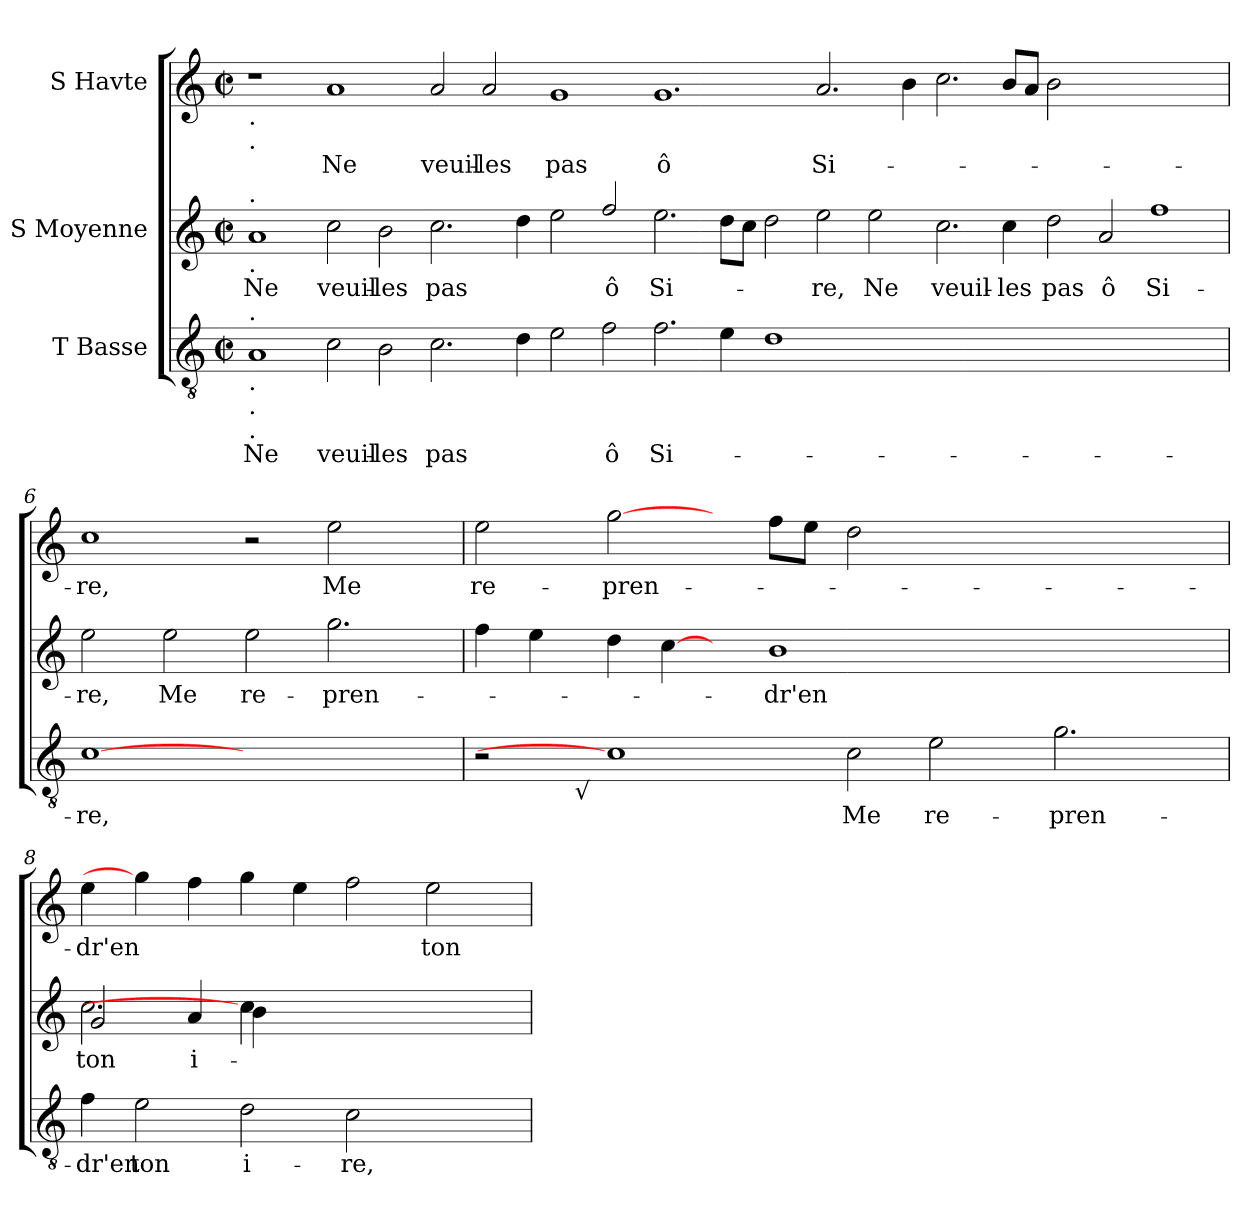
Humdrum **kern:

**kern	**text	**kern	**text	**kern	**text
*part3	*part3	*part2	*part2	*part1	*part1
*staff3	*staff3	*staff2	*staff2	*staff1	*staff1
*I"T  Basse	*	*I"S  Moyenne	*	*I"S  Havte	*
!!LO:PB:g=z
*stria5	*	*stria5	*	*stria5	*
*clefGv2	*	*clefG2	*	*clefG2	*
*M2/2	*	*M2/2	*	*M2/2	*
*met(c|)	*	*met(c|)	*	*met(c|)	*
=1	=1	=1	=1	=1	=1
!	!	!	!	!LO:TX:b:t=.	!
!	!	!	!	!LO:TX:b:t=.	!
!	!	!LO:TX:b:t=.	!	!	!
!	!	!LO:TX:a:t=.	!	!	!
!LO:TX:b:t=.	!	!	!	!	!
!LO:TX:a:t=.	!	!	!	!	!
!LO:TX:b:t=.	!	!	!	!	!
!LO:TX:b:t=.	!	!	!	!	!
!	!LO:LY:b:cj	!	!LO:LY:b:cj	!	!
1A	Ne	1a	Ne	1r	.
!	!LO:LY:b:cj	!	!LO:LY:b:cj	!	!LO:LY:b:cj
2c\	veuil-	2cc\	veuil-	1a	Ne
!	!LO:LY:b:cj	!	!LO:LY:b:rj	!	!
2B\	-les	2b\	-les	.	.
!	!LO:LY:b	!	!LO:LY:b	!	!LO:LY:b:cj
2.c\	pas	2.cc\	pas	2a/	veuil-
!	!	!	!	!	!LO:LY:b:rj
.	.	.	.	2a/	-les
4d\	.	4dd\	.	.	.
!	!	!	!	!	!LO:LY:b:cj
2e\	.	2ee\	.	1g	pas
!	!LO:LY:b:cj	!	!LO:LY:b:cj	!	!
2f\	ô	2ff/	ô	.	.
!	!LO:LY:b:cj	!	!LO:LY:b:cj	!	!LO:LY:b:cj
2.f\	Si-	2.ee\	Si-	1.g	ô
4e\	.	8dd\L	.	.	.
.	.	8cc\J	.	.	.
1d	.	2dd\	.	.	.
!	!	!	!LO:LY:b:cj	!	!LO:LY:b:cj
.	.	2ee\	-re,	2.a/	Si-
!	!	!	!LO:LY:b:cj	!	!
2%7ryy	.	2ee\	Ne	.	.
.	.	.	.	4b\	.
!	!	!	!LO:LY:b:cj	!	!
.	.	2.cc\	veuil-	2.cc\	.
!	!	!	!LO:LY:b:rj	!	!
.	.	4cc\	-les	8b/L	.
.	.	.	.	8a/J	.
!	!	!	!LO:LY:b:cj	!	!
.	.	2dd\	pas	2b\	.
!	!	!	!LO:LY:b:cj	!	!
.	.	2a/	ô	1.ryy	.
!	!	!	!LO:LY:b:cj	!	!
.	.	1ff	Si-	.	.
!!LO:LB:g=z
=6	=6	=6	=6	=6	=6
!	!LO:LY:b:cj	!	!LO:LY:b:cj	!	!LO:LY:b:cj
[1c	-re,	2ee\	-re,	1cc	-re,
!	!	!	!LO:LY:b:cj	!	!
.	.	2ee\	Me	.	.
!	!	!	!LO:LY:b	!	!
1ryy	.	2ee\	re-	2r	.
!	!	!	!LO:LY:b:cj	!	!LO:LY:b:cj
.	.	2.gg\	-pren-	2ee\	Me
4ryy	.	.	.	4ryy	.
=7	=7	=7	=7	=7	=7
!	!	!	!	!	!LO:LY:b:cj
*^	*	*	*	*	*
2r	4ryy	.	4ff\	.	2ee\	re-
.	8ryy	.	4ee\	.	.	.
.	64ryy	.	.	.	.	.
!	!LO:TX:b:t=√	!	!	!	!	!
.	1ryy	.	.	.	.	.
!	!	!	!	!	!	!LO:LY:b:cj
1c]	.	.	4dd\	.	[2gg\	-pren-
.	.	.	[4cc\	.	.	.
.	.	.	4ryy	.	4ryy	.
!	!	!	!	!LO:LY:b:cj	!	!
.	.	.	1b	-dr'en	8ff\L	.
.	.	.	.	.	8ee\J	.
.	1ryy	.	.	.	.	.
!	!	!LO:LY:b:cj	!	!	!	!
2c\	.	Me	.	.	2dd\	.
!	!	!LO:LY:b:cj	!	!	!	!
2e\	.	re-	.	.	1ryy	.
.	.	.	1ryy	.	.	.
.	2ryy	.	.	.	.	.
!	!	!LO:LY:b:cj	!	!	!	!
2.g\	.	-pren-	.	.	.	.
.	4ryy	.	.	.	.	.
.	.	.	.	.	4ryy	.
.	16..ryy	.	.	.	.	.
=8	=8	=8	=8	=8	=8	=8
!	!	!LO:LY:b:cj	!	!LO:LY:b:cj	!	!LO:LY:b
*v	*v	*	*^	*	*	*
4f\	-dr'en	2.cc\	2g/	ton	4ee\	-dr'en
!	!LO:LY:b:cj	!	!	!	!	!
2e\	ton	.	.	.	4gg\]	.
!	!	!	!	!LO:LY:b:cj	!	!
.	.	.	4a/	i-	4ff\	.
!	!LO:LY:b:cj	!	!	!	!	!
2d\	i-	4cc\]	4b\	.	4gg\	.
.	.	1ryy	1ryy	.	4ee\	.
!	!LO:LY:b:cj	!	!	!	!	!
2c\	-re,	.	.	.	2ff\	.
!	!	!	!	!	!	!LO:LY:b:cj
2ryy	.	.	.	.	2ee\	ton
.	.	4ryy	4ryy	.	.	.
*	*	*v	*v	*	*	*
=	=	=	=	=	=
*-	*-	*-	*-	*-	*-
